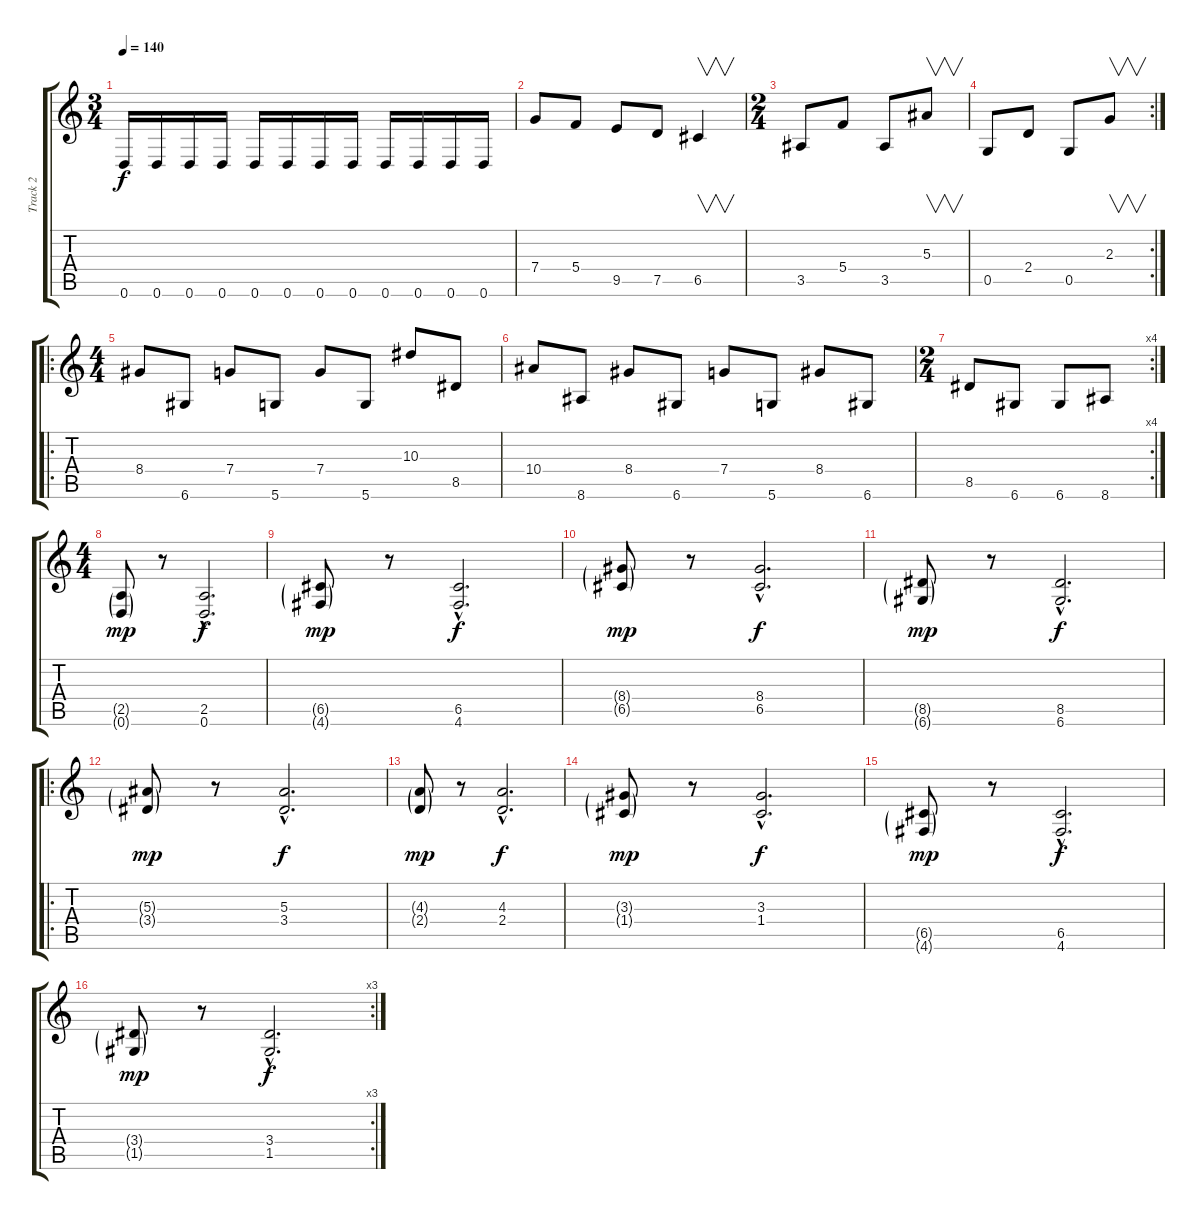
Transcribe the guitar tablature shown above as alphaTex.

\track ("Track 2" "Track 2") {instrument overdrivenguitar}
\staff {score tabs}
\tuning (D4 A3 F3 C3 G2 D2) {hide}
\ts (3 4)
\tempo 140
\clef g2
\ks c
0.6.16{dy f} 0.6.16 0.6.16 0.6.16 0.6.16 0.6.16 0.6.16 0.6.16 0.6.16 0.6.16 0.6.16 0.6.16 |
7.4.8 5.4.8 9.5.8 7.5.8 6.5.4{v} |
\ts (2 4)
3.5.8 5.4.8 3.5.8 5.3.8{v} |
\rc 2
0.5.8 2.4.8 0.5.8 2.3.8{v} |
\ro
\ts (4 4)
8.4.8 6.6.8 7.4.8 5.6.8 7.4.8 5.6.8 10.3.8 8.5.8 |
10.4.8 8.6.8 8.4.8 6.6.8 7.4.8 5.6.8 8.4.8 6.6.8 |
\rc 4
\ts (2 4)
8.5.8 6.6.8 6.6.8 8.6.8 |
\ts (4 4)
(2.5{g} 0.6{g}).8{dy mp} r.8 (2.5{hac} 0.6{hac}).2{d dy f} |
(6.5{g} 4.6{g}).8{dy mp} r.8 (6.5{hac} 4.6{hac}).2{d dy f} |
(8.4{g} 6.5{g}).8{dy mp} r.8 (8.4{hac} 6.5{hac}).2{d dy f} |
(8.5{g} 6.6{g}).8{dy mp} r.8 (8.5{hac} 6.6{hac}).2{d dy f} |
\ro
(5.3{g} 3.4{g}).8{dy mp} r.8 (5.3{hac} 3.4{hac}).2{d dy f} |
(4.3{g} 2.4{g}).8{dy mp} r.8 (4.3{hac} 2.4{hac}).2{d dy f} |
(3.3{g} 1.4{g}).8{dy mp} r.8 (3.3{hac} 1.4{hac}).2{d dy f} |
(6.5{g} 4.6{g}).8{dy mp} r.8 (6.5{hac} 4.6{hac}).2{d dy f} |
\rc 3
(3.4{g} 1.5{g}).8{dy mp} r.8 (3.4{hac} 1.5{hac}).2{d dy f}
